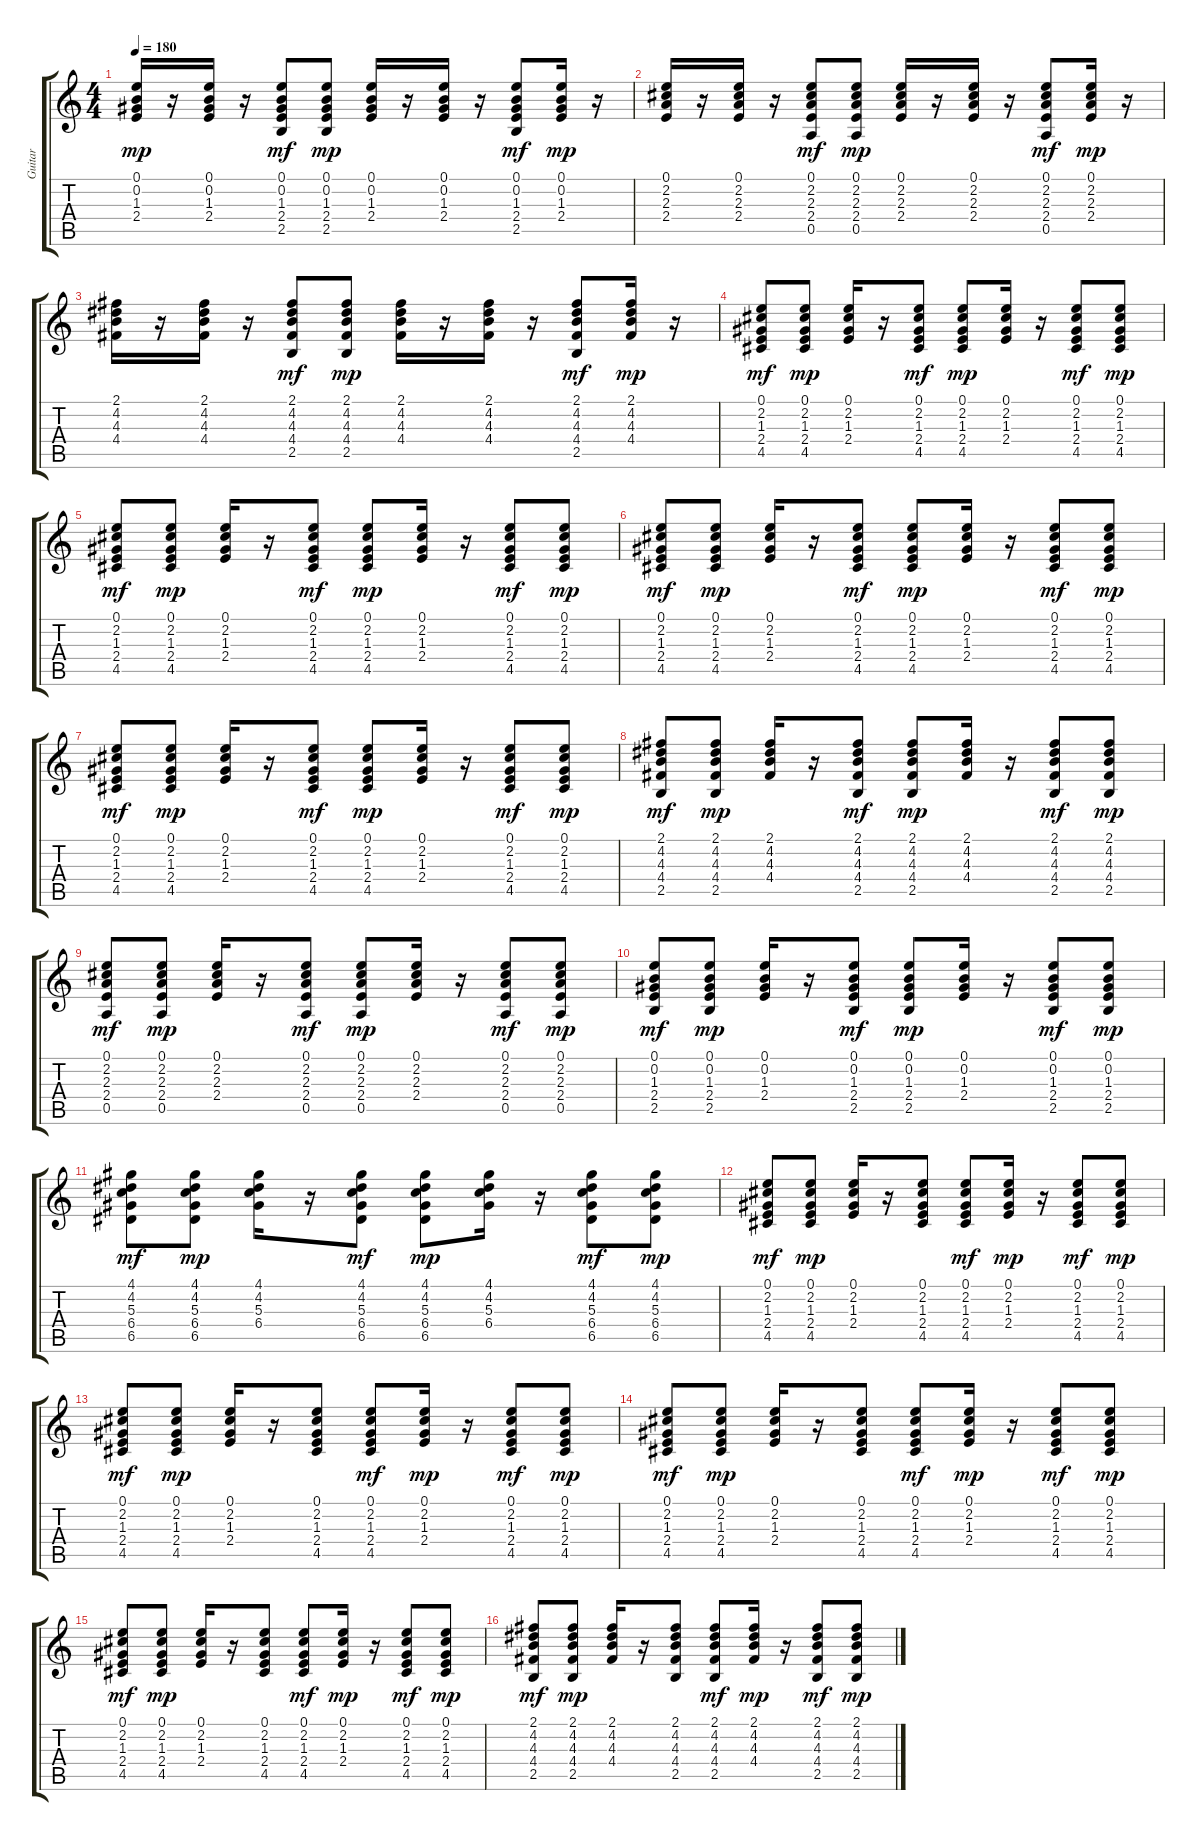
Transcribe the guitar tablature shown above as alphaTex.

\track ("Guitar" "Guitar") {instrument acousticguitarsteel}
\staff {score tabs}
\tuning (E4 B3 G3 D3 A2 E2) {hide}
\ts (4 4)
\tempo 180
\clef g2
\ks c
(0.1 0.2 1.3 2.4).16{dy mp} r.16 (0.1 0.2 1.3 2.4).16 r.16 (0.1 0.2 1.3 2.4 2.5).8{dy mf} (0.1 0.2 1.3 2.4 2.5).8{dy mp} (0.1 0.2 1.3 2.4).16 r.16 (0.1 0.2 1.3 2.4).16 r.16 (0.1 0.2 1.3 2.4 2.5).8{dy mf} (0.1 0.2 1.3 2.4).16{dy mp} r.16 |
(0.1 2.2 2.3 2.4).16 r.16 (0.1 2.2 2.3 2.4).16 r.16 (0.1 2.2 2.3 2.4 0.5).8{dy mf} (0.1 2.2 2.3 2.4 0.5).8{dy mp} (0.1 2.2 2.3 2.4).16 r.16 (0.1 2.2 2.3 2.4).16 r.16 (0.1 2.2 2.3 2.4 0.5).8{dy mf} (0.1 2.2 2.3 2.4).16{dy mp} r.16 |
(2.1 4.2 4.3 4.4).16 r.16 (2.1 4.2 4.3 4.4).16 r.16 (2.1 4.2 4.3 4.4 2.5).8{dy mf} (2.1 4.2 4.3 4.4 2.5).8{dy mp} (2.1 4.2 4.3 4.4).16 r.16 (2.1 4.2 4.3 4.4).16 r.16 (2.1 4.2 4.3 4.4 2.5).8{dy mf} (2.1 4.2 4.3 4.4).16{dy mp} r.16 |
(0.1 2.2 1.3 2.4 4.5).8{dy mf} (0.1 2.2 1.3 2.4 4.5).8{dy mp} (0.1 2.2 1.3 2.4).16 r.16 (0.1 2.2 1.3 2.4 4.5).8{dy mf} (0.1 2.2 1.3 2.4 4.5).8{dy mp} (0.1 2.2 1.3 2.4).16 r.16 (0.1 2.2 1.3 2.4 4.5).8{dy mf} (0.1 2.2 1.3 2.4 4.5).8{dy mp} |
(0.1 2.2 1.3 2.4 4.5).8{dy mf} (0.1 2.2 1.3 2.4 4.5).8{dy mp} (0.1 2.2 1.3 2.4).16 r.16 (0.1 2.2 1.3 2.4 4.5).8{dy mf} (0.1 2.2 1.3 2.4 4.5).8{dy mp} (0.1 2.2 1.3 2.4).16 r.16 (0.1 2.2 1.3 2.4 4.5).8{dy mf} (0.1 2.2 1.3 2.4 4.5).8{dy mp} |
(0.1 2.2 1.3 2.4 4.5).8{dy mf} (0.1 2.2 1.3 2.4 4.5).8{dy mp} (0.1 2.2 1.3 2.4).16 r.16 (0.1 2.2 1.3 2.4 4.5).8{dy mf} (0.1 2.2 1.3 2.4 4.5).8{dy mp} (0.1 2.2 1.3 2.4).16 r.16 (0.1 2.2 1.3 2.4 4.5).8{dy mf} (0.1 2.2 1.3 2.4 4.5).8{dy mp} |
(0.1 2.2 1.3 2.4 4.5).8{dy mf} (0.1 2.2 1.3 2.4 4.5).8{dy mp} (0.1 2.2 1.3 2.4).16 r.16 (0.1 2.2 1.3 2.4 4.5).8{dy mf} (0.1 2.2 1.3 2.4 4.5).8{dy mp} (0.1 2.2 1.3 2.4).16 r.16 (0.1 2.2 1.3 2.4 4.5).8{dy mf} (0.1 2.2 1.3 2.4 4.5).8{dy mp} |
(2.1 4.2 4.3 4.4 2.5).8{dy mf} (2.1 4.2 4.3 4.4 2.5).8{dy mp} (2.1 4.2 4.3 4.4).16 r.16 (2.1 4.2 4.3 4.4 2.5).8{dy mf} (2.1 4.2 4.3 4.4 2.5).8{dy mp} (2.1 4.2 4.3 4.4).16 r.16 (2.1 4.2 4.3 4.4 2.5).8{dy mf} (2.1 4.2 4.3 4.4 2.5).8{dy mp} |
(0.1 2.2 2.3 2.4 0.5).8{dy mf} (0.1 2.2 2.3 2.4 0.5).8{dy mp} (0.1 2.2 2.3 2.4).16 r.16 (0.1 2.2 2.3 2.4 0.5).8{dy mf} (0.1 2.2 2.3 2.4 0.5).8{dy mp} (0.1 2.2 2.3 2.4).16 r.16 (0.1 2.2 2.3 2.4 0.5).8{dy mf} (0.1 2.2 2.3 2.4 0.5).8{dy mp} |
(0.1 0.2 1.3 2.4 2.5).8{dy mf} (0.1 0.2 1.3 2.4 2.5).8{dy mp} (0.1 0.2 1.3 2.4).16 r.16 (0.1 0.2 1.3 2.4 2.5).8{dy mf} (0.1 0.2 1.3 2.4 2.5).8{dy mp} (0.1 0.2 1.3 2.4).16 r.16 (0.1 0.2 1.3 2.4 2.5).8{dy mf} (0.1 0.2 1.3 2.4 2.5).8{dy mp} |
(4.1 4.2 5.3 6.4 6.5).8{dy mf} (4.1 4.2 5.3 6.4 6.5).8{dy mp} (4.1 4.2 5.3 6.4).16 r.16 (4.1 4.2 5.3 6.4 6.5).8{dy mf} (4.1 4.2 5.3 6.4 6.5).8{dy mp} (4.1 4.2 5.3 6.4).16 r.16 (4.1 4.2 5.3 6.4 6.5).8{dy mf} (4.1 4.2 5.3 6.4 6.5).8{dy mp} |
(0.1 2.2 1.3 2.4 4.5).8{dy mf} (0.1 2.2 1.3 2.4 4.5).8{dy mp} (0.1 2.2 1.3 2.4).16 r.16 (0.1 2.2 1.3 2.4 4.5).8 (0.1 2.2 1.3 2.4 4.5).8{dy mf} (0.1 2.2 1.3 2.4).16{dy mp} r.16 (0.1 2.2 1.3 2.4 4.5).8{dy mf} (0.1 2.2 1.3 2.4 4.5).8{dy mp} |
(0.1 2.2 1.3 2.4 4.5).8{dy mf} (0.1 2.2 1.3 2.4 4.5).8{dy mp} (0.1 2.2 1.3 2.4).16 r.16 (0.1 2.2 1.3 2.4 4.5).8 (0.1 2.2 1.3 2.4 4.5).8{dy mf} (0.1 2.2 1.3 2.4).16{dy mp} r.16 (0.1 2.2 1.3 2.4 4.5).8{dy mf} (0.1 2.2 1.3 2.4 4.5).8{dy mp} |
(0.1 2.2 1.3 2.4 4.5).8{dy mf} (0.1 2.2 1.3 2.4 4.5).8{dy mp} (0.1 2.2 1.3 2.4).16 r.16 (0.1 2.2 1.3 2.4 4.5).8 (0.1 2.2 1.3 2.4 4.5).8{dy mf} (0.1 2.2 1.3 2.4).16{dy mp} r.16 (0.1 2.2 1.3 2.4 4.5).8{dy mf} (0.1 2.2 1.3 2.4 4.5).8{dy mp} |
(0.1 2.2 1.3 2.4 4.5).8{dy mf} (0.1 2.2 1.3 2.4 4.5).8{dy mp} (0.1 2.2 1.3 2.4).16 r.16 (0.1 2.2 1.3 2.4 4.5).8 (0.1 2.2 1.3 2.4 4.5).8{dy mf} (0.1 2.2 1.3 2.4).16{dy mp} r.16 (0.1 2.2 1.3 2.4 4.5).8{dy mf} (0.1 2.2 1.3 2.4 4.5).8{dy mp} |
(2.1 4.2 4.3 4.4 2.5).8{dy mf} (2.1 4.2 4.3 4.4 2.5).8{dy mp} (2.1 4.2 4.3 4.4).16 r.16 (2.1 4.2 4.3 4.4 2.5).8 (2.1 4.2 4.3 4.4 2.5).8{dy mf} (2.1 4.2 4.3 4.4).16{dy mp} r.16 (2.1 4.2 4.3 4.4 2.5).8{dy mf} (2.1 4.2 4.3 4.4 2.5).8{dy mp}
